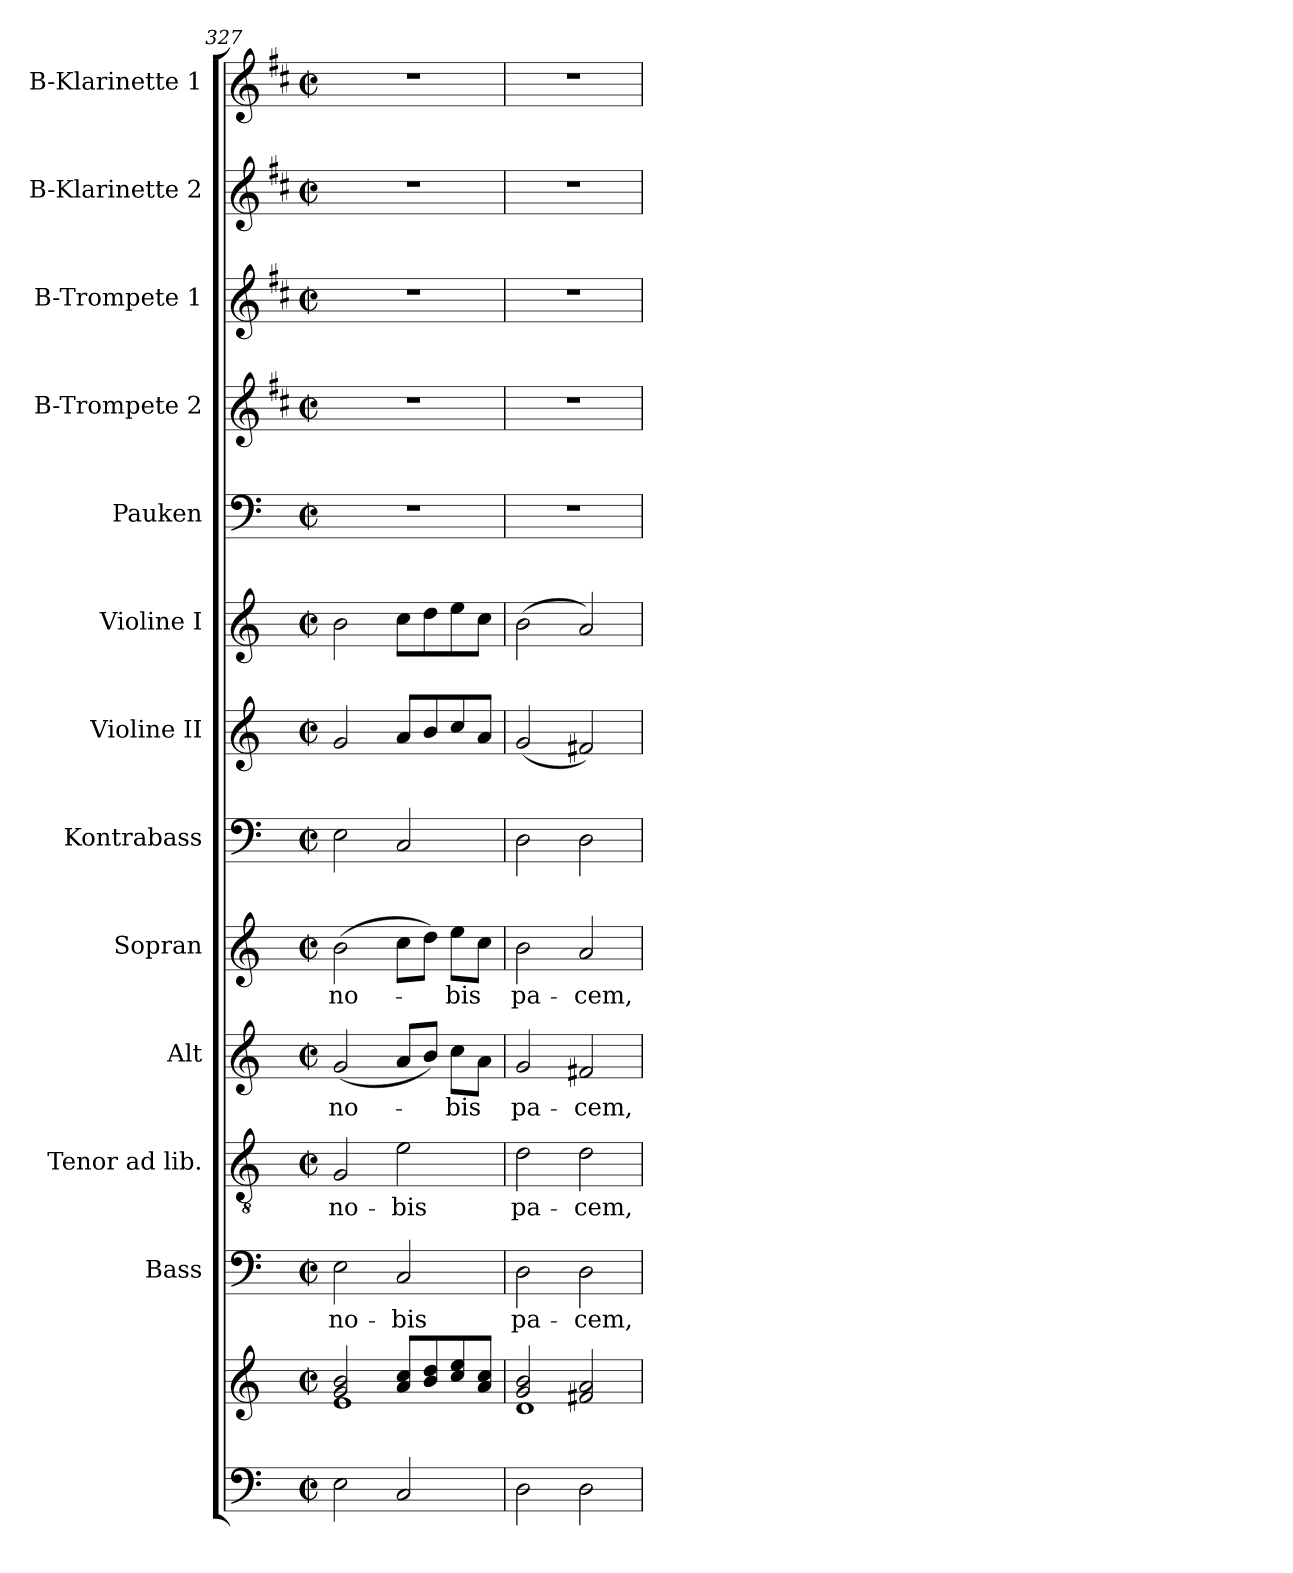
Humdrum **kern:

**kern	**kern	**kern	**text	**kern	**text	**kern	**text	**kern	**text	**kern	**kern	**kern	**kern	**kern	**kern	**kern	**kern
*part13	*part13	*part12	*part12	*part11	*part11	*part10	*part10	*part9	*part9	*part8	*part7	*part6	*part5	*part4	*part3	*part2	*part1
*staff14	*staff13	*staff12	*staff12	*staff11	*staff11	*staff10	*staff10	*staff9	*staff9	*staff8	*staff7	*staff6	*staff5	*staff4	*staff3	*staff2	*staff1
*	*	*I"Bass	*	*I"Tenor ad lib.	*	*I"Alt	*	*I"Sopran	*	*I"Kontrabass	*I"Violine II	*I"Violine I	*I"Pauken	*I"B-Trompete 2	*I"B-Trompete 1	*I"B-Klarinette 2	*I"B-Klarinette 1
*	*	*I'B.	*	*I'T.	*	*I'A.	*	*I'S.	*	*I'Kb.	*I'Vl. II	*I'Vl. I	*I'Pk.	*I'Trp. 2	*I'Trp. 1	*I'B Kl. 2	*I'B Kl. 1
*clefF4	*clefG2	*clefF4	*	*clefGv2	*	*clefG2	*	*clefG2	*	*clefF4	*clefG2	*clefG2	*clefF4	*clefG2	*clefG2	*clefG2	*clefG2
*	*	*	*	*	*	*	*	*	*	*ITrd7c12	*	*	*	*ITrd1c2	*ITrd1c2	*ITrd1c2	*ITrd1c2
*k[]	*k[]	*k[]	*	*k[]	*	*k[]	*	*k[]	*	*k[]	*k[]	*k[]	*k[]	*k[]	*k[]	*k[]	*k[]
*C:	*C:	*C:	*	*C:	*	*C:	*	*C:	*	*C:	*C:	*C:	*C:	*C:	*C:	*C:	*C:
*M2/2	*M2/2	*M2/2	*	*M2/2	*	*M2/2	*	*M2/2	*	*M2/2	*M2/2	*M2/2	*M2/2	*M2/2	*M2/2	*M2/2	*M2/2
*met(c|)	*met(c|)	*met(c|)	*	*met(c|)	*	*met(c|)	*	*met(c|)	*	*met(c|)	*met(c|)	*met(c|)	*met(c|)	*met(c|)	*met(c|)	*met(c|)	*met(c|)
=327	=327	=327	=327	=327	=327	=327	=327	=327	=327	=327	=327	=327	=327	=327	=327	=327	=327
*	*^	*	*	*	*	*	*	*	*	*	*	*	*	*	*	*	*
!	!	!	!	!LO:LY:b	!	!LO:LY:b	!	!LO:LY:b	!	!LO:LY:b	!	!	!	!	!	!	!	!
2E\	2g/ 2b/	1e	2E\	no-	2G/	no-	(<2g/	no-	(>2b\	no-	2EE\	2g/	2b\	1r	1r	1r	1r	1r
!	!	!	!	!LO:LY:b	!	!LO:LY:b	!	!	!	!	!	!	!	!	!	!	!	!
2C/	8a/ 8cc/L	.	2C/	-bis	2e\	-bis	8a/L	.	8cc\L	.	2CC/	8a/L	8cc\L	.	.	.	.	.
.	8b/ 8dd/	.	.	.	.	.	8b/J)	.	8dd\J)	.	.	8b/	8dd\	.	.	.	.	.
!	!	!	!	!	!	!	!	!LO:LY:b	!	!LO:LY:b	!	!	!	!	!	!	!	!
.	8cc/ 8ee/	.	.	.	.	.	8cc\L	-bis	8ee\L	-bis	.	8cc/	8ee\	.	.	.	.	.
.	8a/ 8cc/J	.	.	.	.	.	8a\J	.	8cc\J	.	.	8a/J	8cc\J	.	.	.	.	.
=328	=328	=328	=328	=328	=328	=328	=328	=328	=328	=328	=328	=328	=328	=328	=328	=328	=328	=328
!	!	!	!	!LO:LY:b	!	!LO:LY:b	!	!LO:LY:b	!	!LO:LY:b	!	!	!	!	!	!	!	!
2D\	2g/ 2b/	1d	2D\	pa-	2d\	pa-	2g/	pa-	2b\	pa-	2DD\	(<2g/	(>2b\	1r	1r	1r	1r	1r
!	!	!	!	!LO:LY:b	!	!LO:LY:b	!	!LO:LY:b	!	!LO:LY:b	!	!	!	!	!	!	!	!
2D\	2f#X/ 2a/	.	2D\	-cem,	2d\	-cem,	2f#X/	-cem,	2a/	-cem,	2DD\	2f#X/)	2a/)	.	.	.	.	.
*	*v	*v	*	*	*	*	*	*	*	*	*	*	*	*	*	*	*	*
=	=	=	=	=	=	=	=	=	=	=	=	=	=	=	=	=	=
*-	*-	*-	*-	*-	*-	*-	*-	*-	*-	*-	*-	*-	*-	*-	*-	*-	*-
